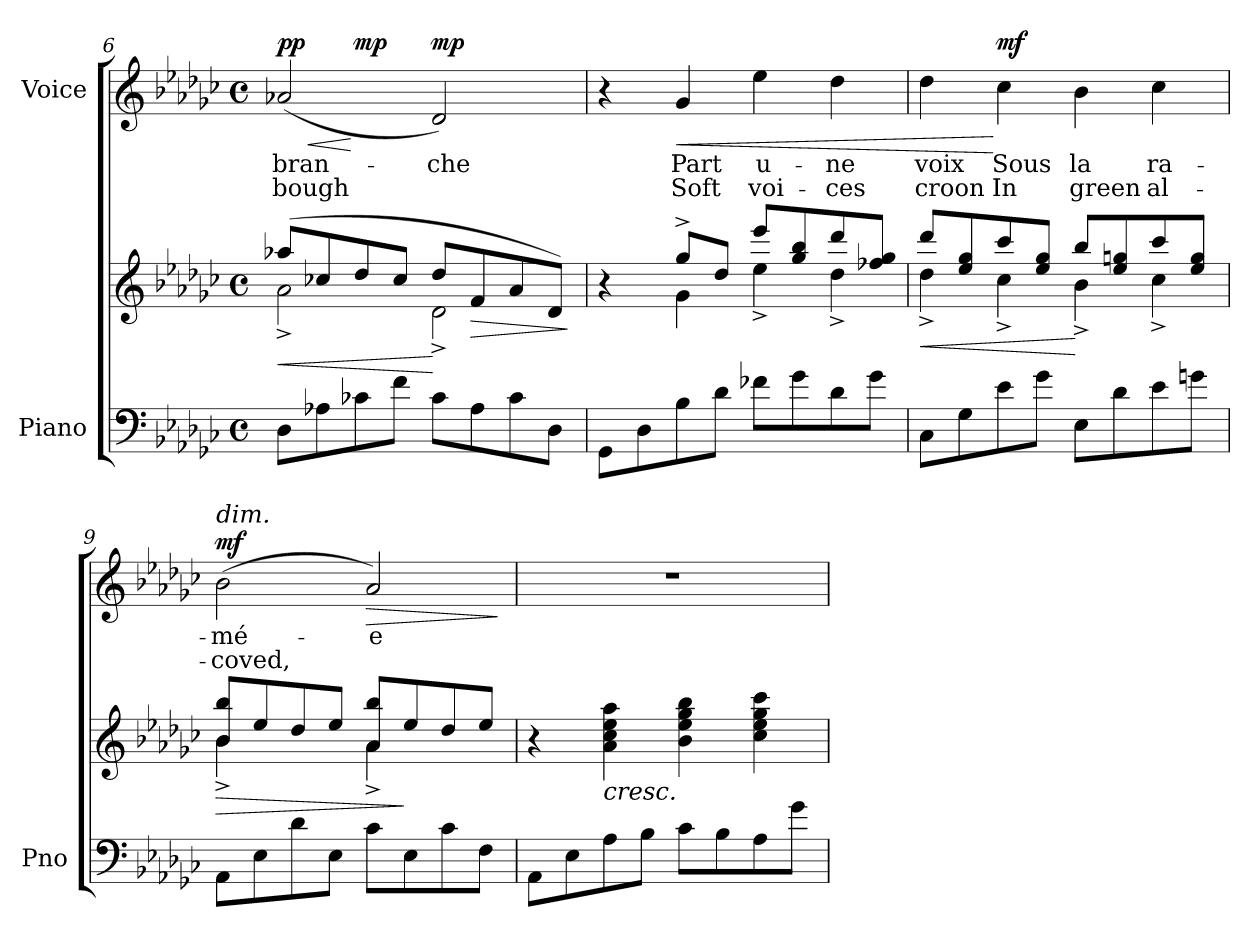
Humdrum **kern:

**kern	**kern	**dynam	**kern	**text	**text	**dynam
*part2	*part2	*part2	*part1	*part1	*part1	*part1
*staff3	*staff2	*staff2/3	*staff1	*staff1	*staff1	*staff1
*I"Piano	*	*	*I"Voice	*	*	*
*I'Pno	*	*	*	*	*	*
*clefF4	*clefG2	*	*clefG2	*	*	*
*k[b-e-a-d-g-c-]	*k[b-e-a-d-g-c-]	*	*k[b-e-a-d-g-c-]	*	*	*
*M4/4	*M4/4	*	*M4/4	*	*	*
*met(c)	*met(c)	*	*met(c)	*	*	*
=6	=6	=6	=6	=6	=6	=6
!	!	!LO:HP:b	!	!LO:LY:b	!LO:LY:b	!LO:HP:b
*	*^	*	*^	*	*	*
!	!	!	!	!	!	!	!	!LO:DY:n=1:a
8D-\L	(>8aa-X/L	2a-^\	<	(<2a-X/	4ryy	bran-	bough	< pp
8A-X\	8cc-X/	.	.	.	.	.	.	.
!	!	!	!	!	!	!	!	!LO:DY:n=2:a
8c-X\	8dd-/	.	.	.	4ryy	.	.	[ mp
8f\J	8cc-/J	.	.	.	.	.	.	.
!	!	!	!	!	!	!LO:LY:b	!	!LO:DY:n=3:a
8c-\L	8dd-/L	2d-^\	[	2d-/)	2ryy	-che	.	mp
!	!	!	!LO:HP:b	!	!	!	!	!
8A-\	8f/	.	>	.	.	.	.	.
8c-\	8a-/	.	.	.	.	.	.	.
8D-\J	8d-/J)	.	.	.	.	.	.	.
*	*v	*v	*	*	*	*	*	*
*	*	*	*v	*v	*	*	*
.	.	]	.	.	.	.
!!LO:LB:g=z
=7	=7	=7	=7	=7	=7	=7
*	*^	*	*	*	*	*
8GG-\L	4r	4ryy	.	4r	.	.	.
8D-\	.	.	.	.	.	.	.
!	!	!	!	!	!LO:LY:b	!LO:LY:b	!LO:HP:b
8B-\	8gg-^/L	4g-\	.	4g-/	Part	Soft	<
8d-\J	8dd-/J	.	.	.	.	.	.
!	!	!	!	!	!LO:LY:b	!LO:LY:b	!
8f-X\L	8eee-/L	4ee-^\	.	4ee-\	u-	voi-	.
8g-\	8gg-/ 8bb-/	.	.	.	.	.	.
!	!	!	!	!	!LO:LY:b	!LO:LY:b	!
8d-\	8ddd-/	4dd-^\	.	4dd-\	-ne	-ces	.
8g-\J	8ff-X/ 8gg-/J	.	.	.	.	.	.
=8	=8	=8	=8	=8	=8	=8	=8
!	!	!	!LO:HP:b	!	!LO:LY:b	!LO:LY:b	!
8C-\L	8ddd-/L	4dd-^\	<	4dd-\	voix	croon	.
8G-\	8ee-/ 8gg-/	.	.	.	.	.	.
!	!	!	!	!	!LO:LY:b	!LO:LY:b	!LO:DY:n=1:a
8e-\	8ccc-/	4cc-^\	.	4cc-\	Sous	In	[ mf
8g-\J	8ee-/ 8gg-/J	.	.	.	.	.	.
!	!	!	!	!	!LO:LY:b	!LO:LY:b	!
8E-\L	8bb-/L	4b-^\	[	4b-\	la	green	.
8d-\	8ee-/ 8ggn/	.	.	.	.	.	.
!	!	!	!	!	!LO:LY:b	!LO:LY:b	!
8e-\	8ccc-/	4cc-^\	.	4cc-\	ra-	al-	.
8gn\J	8ee-/ 8gg/J	.	.	.	.	.	.
=9	=9	=9	=9	=9	=9	=9	=9
!	!	!	!	!LO:TX:a:i:t=dim.	!	!	!
!	!	!	!LO:HP:b	!	!LO:LY:b	!LO:LY:b	!LO:DY:a
8AA-\L	8b-/ 8bb-/L	4b-^\	>	(>2b-\	-mé-	-coved,	mf
8E-\	8ee-/	.	.	.	.	.	.
8d-\	8dd-/	4ryy	.	.	.	.	.
8E-\J	8ee-/J	.	.	.	.	.	.
!	!	!	!	!	!LO:LY:b	!	!LO:HP:b
8c-\L	8a-/ 8bb-/L	4a-^\	.	2a-/)	-e	.	>
8E-\	8ee-/	.	]	.	.	.	.
8c-\	8dd-/	4ryy	.	.	.	.	.
8F\J	8ee-/J	.	.	.	.	.	.
*	*v	*v	*	*	*	*	*
.	.	.	.	.	.	]
!!LO:PB:g=z
=10	=10	=10	=10	=10	=10	=10
8AA-\L	4r	.	1r	.	.	.
8E-\	.	.	.	.	.	.
!	!LO:TX:b:i:t=cresc.	!	!	!	!	!
8A-\	4a-\ 4cc-\ 4ee-\ 4aa-\	.	.	.	.	.
8B-\J	.	.	.	.	.	.
8c-\L	4b-\ 4ee-\ 4gg-\ 4bb-\	.	.	.	.	.
8B-\	.	.	.	.	.	.
8A-\	4cc-\ 4ee-\ 4gg-\ 4ccc-\	.	.	.	.	.
8g-\J	.	.	.	.	.	.
=	=	=	=	=	=	=
*-	*-	*-	*-	*-	*-	*-
